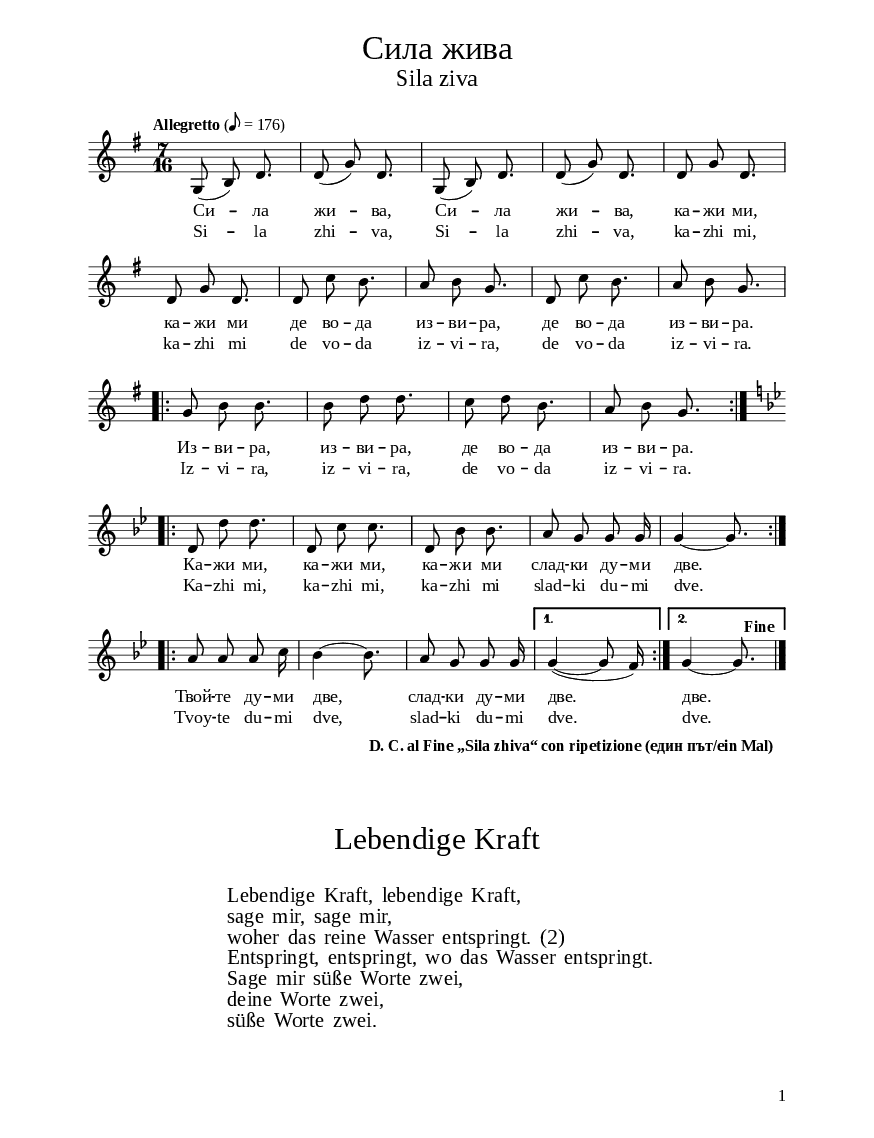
\version "2.22.1"

% include paper part and global functions
\include "include/globals.ily"

\bookpart {
  \include "include/bookpart-paper.ily"
  \score {
    \include "include/score-layout.ily"

    \new Voice \absolute {
      \clef treble
      \key g \major
      \time 7/16
      \tempoFunc "Allegretto" 8 "176"
      \autoBeamOff


      g8 ( b ) d'8. | d'8 ( g' ) d'8. | g8 ( b ) d'8. | d'8 ( g' ) d'8. | d'8 g' d'8. \break | % 6

      d'8 g' d'8. | d'8 c'' b'8. | a'8 b' g'8. | d'8 c'' b'8. | a'8 b' g'8. \break |

      \repeat volta 2 { g'8 b' b'8. | b'8 d'' d''8. | c''8 d''8 b'8. | a'8 b' g'8. } \break

      \key g \minor \repeat volta 2 { d'8 d'' d''8. | d'8 c'' c''8. | d'8 bes' bes'8. | a'8 g' g' g'16 | g'4 ~ g'8. } \break |

      \repeat volta 2 { a'8 a' a' c''16 | bes'4 ~ bes'8. | a'8 g' g' g'16 |}
      \alternative { {  g'4 ( ~ g'8 f'16 )  | } { g'4~\tempo "   Fine" g'8. | \bar "|."} }


    }

    \addlyrics {
      Си -- ла жи
      -- ва, Си -- ла жи -- ва, ка -- жи ми, ка -- жи
      ми де во -- да из -- ви -- ра, де во -- да из
      -- ви -- ра. Из -- ви -- ра, из -- ви -- ра, де
      во -- да из -- ви -- ра. Ка -- жи ми, ка -- жи
      ми, ка -- жи ми слад -- ки ду -- ми две. Твой --
      те ду -- ми две, слад -- ки ду -- ми две.
      две.}

      \addlyrics {
        Si -- la zhi --
        va, Si -- la zhi -- va, ka -- zhi mi, ka -- zhi mi de vo -- da
        iz -- vi -- ra, de vo -- da iz -- vi -- ra. Iz -- vi -- ra, iz
        -- vi -- ra, de vo -- da iz -- vi -- ra. Ka -- zhi mi, ka --
        zhi mi, ka -- zhi mi slad -- ki du -- mi dve. Tvoy -- te du --
        mi dve, slad -- ki du -- mi dve. dve.}

        \header {
          title = \titleFunc "Сила жива" "Sila ziva"
        }

        \midi{}

      } % score

      \markup \dc-one "D. C. al Fine „Sila zhiva“ con ripetizione (един път/ein Mal)"

      \markup \empty-two

      % include foreign translation(s) of the song
      \version "2.22.1"

\markup \fill-line { \fontsize #deTitleFontSize "Lebendige Kraft" }
\markup \null
\markup \null
\markup \fontsize #deCoupletFontSize {
  \hspace #12
  \override #`(baseline-skip . ,deCoupletBaselineSkip)

  \column {
    \line { " " }
    \line { " " Lebendige Kraft, lebendige Kraft,}

    \line { " " sage mir, sage mir,}

    \line { " " woher das reine Wasser entspringt. (2)}

    \line { " " Entspringt, entspringt, wo das Wasser entspringt.}

    \line { " " Sage mir süße Worte zwei,}

    \line { " " deine Worte zwei,}

    \line { " " süße Worte zwei.}




  }


}


    } % bookpart
